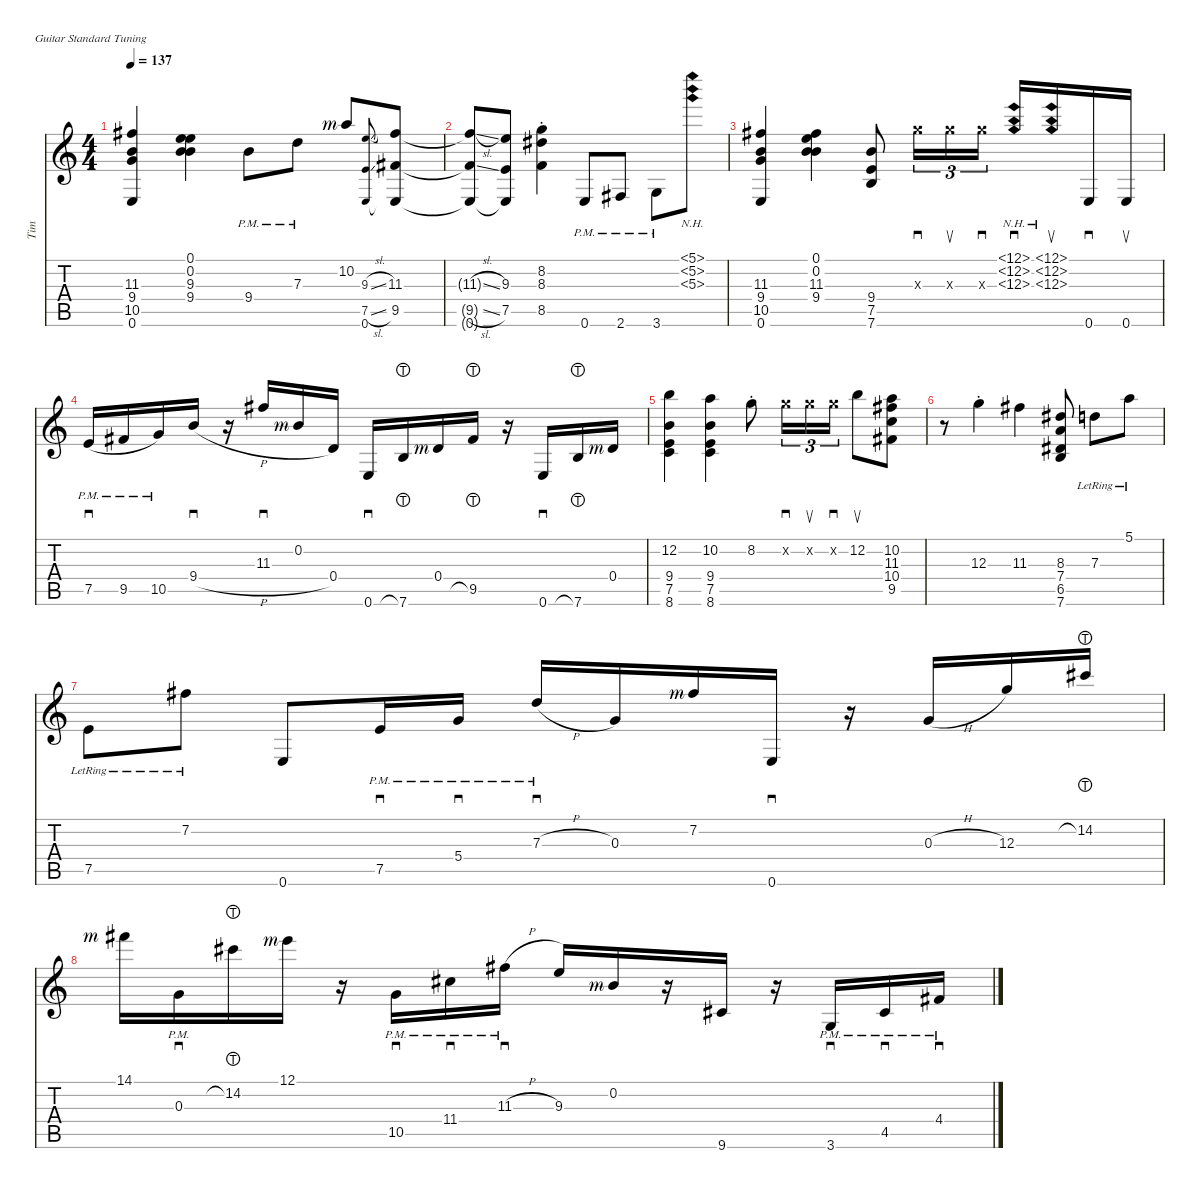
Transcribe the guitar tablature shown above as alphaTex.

\defaultSystemsLayout 4
\hideDynamics
\bracketExtendMode nobrackets
\otherSystemsTrackNameOrientation horizontal
\track ("Nylon Guitar" "Tim") {instrument acousticguitarnylon}
\staff {score tabs}
\tuning (E4 B3 G3 D3 A2 E2)
\ts (4 4)
\scale
1.01722
\tempo 137
\accidentals auto
\clef g2
\ottava regular
\simile none
\ks c
(0.6 10.5 9.4 11.3{acc #}).4{dy mf beam Up} (0.1 0.2 9.3 9.4).4{beam Down} 9.4{pm}.8{beam Down} 7.3{pm}.8{beam Down} 10.2{rf 3}.8{beam Up} (0.6 7.5{sl} 9.3{sl}).8{gr onbeat beam Up} (9.5{acc #} 11.3{acc #} 0.6{t}).8{beam Up} |
\scale
0.982781 (9.5{sl t acc #} 11.3{sl t acc #} 0.6{t}).8{beam Up} (7.5 9.3 0.6{t}).8{beam Up} (8.5{st} 8.3{st acc #} 8.2{st}).4{beam Down} 0.6{pm}.8{beam Up} 2.6{pm acc #}.8{beam Up} 3.6{pm}.8{beam Down} (5.1{nh} 5.2{nh} 5.3{nh}).8{beam Down} |
\scale
1.03829 (0.6 10.5 9.4 11.3{acc #}).4{beam Up} (0.1 0.2 11.3{acc #} 9.4).4{beam Down} (7.6 7.5 9.4).8{beam Up} 12.3{x}.16{sd tu (3 2) beam Down} 12.3{x}.16{su tu (3 2) beam Down} 12.3{x}.16{sd tu (3 2) beam Down} (12.3{nh} 12.2{nh} 12.1{nh}).16{sd beam Up} (12.3{nh} 12.2{nh} 12.1{nh}).16{su beam Up} 0.6.16{sd beam Up} 0.6.16{su beam Up} |
\scale
0.961708 7.5{pm}.16{sd legatoorigin beam Up} 9.5{pm acc #}.16{legatoorigin beam Up} 10.5{pm}.16{beam Up} 9.4{h}.16{sd beam Up} r.16{beam Up} 11.3{acc #}.16{sd beam Up} 0.2{rf 3}.16{beam Up} 0.4.16{beam Up} 0.6.16{sd beam Up} 7.6{lht}.16{beam Up} 0.4{rf 3}.16{beam Up} 9.5{lht acc #}.16{beam Up} r.16{beam Up} 0.6.16{sd beam Up} 7.6{lht}.16{beam Up} 0.4{rf 3}.16{beam Up} |
(8.6 7.5 9.4 12.2).4{beam Down} (8.6 7.5 9.4 10.2).4{beam Down} 8.2{st}.8{beam Down} 8.2{x}.16{sd tu (3 2) beam Down} 8.2{x}.16{su tu (3 2) beam Down} 8.2{x}.16{sd tu (3 2) beam Down} 12.2.8{su beam Down} (9.5{acc #} 10.4 11.3{acc #} 10.2).8{beam Down} |
r.8{beam Down} 12.3{st}.4{beam Down} 11.3{acc #}.4{beam Down} (7.6 6.5{acc #} 7.4 8.3{acc #}).8{beam Up} 7.3{lr}.8{beam Down} 5.1{lr}.8{beam Down} |
\scale
0.981582 7.5{lr}.8{beam Down} 7.2{lr acc #}.8{beam Down} 0.6.8{beam Up} 7.5{pm}.16{sd beam Up} 5.4{pm}.16{sd beam Up} 7.3{h pm}.16{sd beam Up} 0.3.16{beam Up} 7.2{rf 3 acc #}.16{beam Up} 0.6.16{sd beam Up} r.16{beam Up} 0.3{h}.16{beam Down} 12.3.16{beam Down} 14.2{lht acc #}.16{beam Down} |
\scale
1.01842 14.1{rf 3 acc #}.16{beam Down} 0.3{pm}.16{sd beam Down} 14.2{lht acc #}.16{beam Down} 12.1{rf 3}.16{beam Down} r.16{beam Down} 10.5{pm}.16{sd beam Down} 11.4{pm acc #}.16{sd beam Down} 11.3{h pm acc #}.16{sd beam Down} 9.3.16{beam Up} 0.2{rf 3}.16{beam Up} r.16{beam Up} 9.6{acc #}.16{beam Up} r.16{beam Up} 3.6{pm}.16{sd beam Up} 4.5{pm acc #}.16{sd beam Up} 4.4{pm acc #}.16{sd beam Up}
